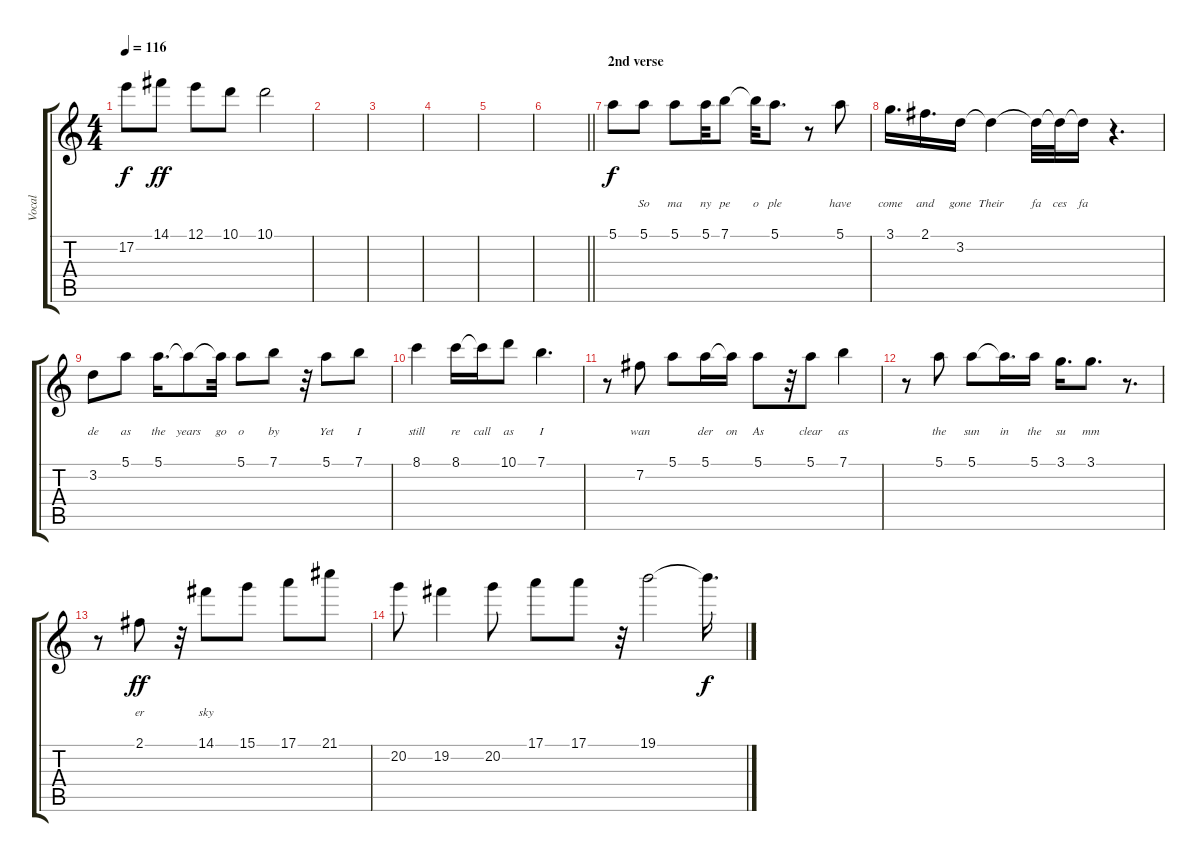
\track ("Vocal" "Vocal") {instrument electricguitarjazz}
\staff {score tabs}
\tuning (E4 B3 G3 D3 A2 E2) {hide}
\ts (4 4)
\tempo 116
\clef g2
\ks c
17.2{t}.8{dy f} 14.1.8{dy ff} 12.1.8 10.1.8 10.1.2 |
|
|
|
|
\barLineRight lightlight
|
\section ("" "2nd verse")
5.1.8{lyrics (0 "") lyrics (1 "") lyrics (2 "") lyrics (3 "") lyrics (4 "") dy f} 5.1.8{lyrics (0 "") lyrics (1 "") lyrics (2 "So") lyrics (3 "") lyrics (4 "")} 5.1.8{lyrics (0 "") lyrics (1 "") lyrics (2 "ma ") lyrics (3 "") lyrics (4 "")} 5.1.32{lyrics (0 "") lyrics (1 "") lyrics (2 "ny") lyrics (3 "") lyrics (4 "")} 7.1.8{lyrics (0 "") lyrics (1 "") lyrics (2 "pe ") lyrics (3 "") lyrics (4 "")} 7.1{t}.32{lyrics (0 "") lyrics (1 "") lyrics (2 "o ") lyrics (3 "") lyrics (4 "")} 5.1.8{d lyrics (0 "") lyrics (1 "") lyrics (2 "ple") lyrics (3 "") lyrics (4 "")} r.8 5.1.8{lyrics (0 "") lyrics (1 "") lyrics (2 "have") lyrics (3 "") lyrics (4 "")} |
3.1.16{d lyrics (0 "") lyrics (1 "") lyrics (2 "come") lyrics (3 "") lyrics (4 "")} 2.1.16{d lyrics (0 "") lyrics (1 "") lyrics (2 "and") lyrics (3 "") lyrics (4 "")} 3.2.16{lyrics (0 "") lyrics (1 "") lyrics (2 "gone") lyrics (3 "") lyrics (4 "")} 3.2{t}.4{lyrics (0 "") lyrics (1 "") lyrics (2 "Their") lyrics (3 "") lyrics (4 "")} 3.2{t}.32{lyrics (0 "") lyrics (1 "") lyrics (2 "fa ") lyrics (3 "") lyrics (4 "")} 3.2{t}.32{lyrics (0 "") lyrics (1 "") lyrics (2 "ces") lyrics (3 "") lyrics (4 "")} 3.2{t}.16{lyrics (0 "") lyrics (1 "") lyrics (2 "fa ") lyrics (3 "") lyrics (4 "")} r.4{d} |
3.2.8{lyrics (0 "") lyrics (1 "") lyrics (2 "de") lyrics (3 "") lyrics (4 "")} 5.1.8{lyrics (0 "") lyrics (1 "") lyrics (2 "as") lyrics (3 "") lyrics (4 "")} 5.1.16{d lyrics (0 "") lyrics (1 "") lyrics (2 "the") lyrics (3 "") lyrics (4 "")} 5.1{t}.8{lyrics (0 "") lyrics (1 "") lyrics (2 "years") lyrics (3 "") lyrics (4 "")} 5.1{t}.32{lyrics (0 "") lyrics (1 "") lyrics (2 "go ") lyrics (3 "") lyrics (4 "")} 5.1.8{lyrics (0 "") lyrics (1 "") lyrics (2 "o") lyrics (3 "") lyrics (4 "")} 7.1.8{lyrics (0 "") lyrics (1 "") lyrics (2 "by") lyrics (3 "") lyrics (4 "")} r.32 5.1.8{lyrics (0 "") lyrics (1 "") lyrics (2 "Yet") lyrics (3 "") lyrics (4 "")} 7.1.8{lyrics (0 "") lyrics (1 "") lyrics (2 "I") lyrics (3 "") lyrics (4 "")} |
8.1.4{lyrics (0 "") lyrics (1 "") lyrics (2 "still") lyrics (3 "") lyrics (4 "")} 8.1.16{lyrics (0 "") lyrics (1 "") lyrics (2 "re ") lyrics (3 "") lyrics (4 "")} 8.1{t}.16{lyrics (0 "") lyrics (1 "") lyrics (2 "call") lyrics (3 "") lyrics (4 "")} 10.1.8{lyrics (0 "") lyrics (1 "") lyrics (2 "as") lyrics (3 "") lyrics (4 "")} 7.1.4{d lyrics (0 "") lyrics (1 "") lyrics (2 "I") lyrics (3 "") lyrics (4 "")} |
r.8 7.2.8{lyrics (0 "") lyrics (1 "") lyrics (2 "wan ") lyrics (3 "") lyrics (4 "")} 5.1.8{lyrics (0 "") lyrics (1 "") lyrics (2 "") lyrics (3 "") lyrics (4 "")} 5.1.16{lyrics (0 "") lyrics (1 "") lyrics (2 "der") lyrics (3 "") lyrics (4 "")} 5.1{t}.16{lyrics (0 "") lyrics (1 "") lyrics (2 "on") lyrics (3 "") lyrics (4 "")} 5.1.8{lyrics (0 "") lyrics (1 "") lyrics (2 "As") lyrics (3 "") lyrics (4 "")} r.32 5.1.8{lyrics (0 "") lyrics (1 "") lyrics (2 "clear") lyrics (3 "") lyrics (4 "")} 7.1.4{lyrics (0 "") lyrics (1 "") lyrics (2 "as") lyrics (3 "") lyrics (4 "")} |
r.8 5.1.8{lyrics (0 "") lyrics (1 "") lyrics (2 "the") lyrics (3 "") lyrics (4 "")} 5.1.8{lyrics (0 "") lyrics (1 "") lyrics (2 "sun") lyrics (3 "") lyrics (4 "")} 5.1{t}.16{d lyrics (0 "") lyrics (1 "") lyrics (2 "in") lyrics (3 "") lyrics (4 "")} 5.1.16{lyrics (0 "") lyrics (1 "") lyrics (2 "the") lyrics (3 "") lyrics (4 "")} 3.1.16{d lyrics (0 "") lyrics (1 "") lyrics (2 "su ") lyrics (3 "") lyrics (4 "")} 3.1.8{d lyrics (0 "") lyrics (1 "") lyrics (2 "mm ") lyrics (3 "") lyrics (4 "")} r.8{d} |
r.8 2.1.8{lyrics (0 "") lyrics (1 "") lyrics (2 "er") lyrics (3 "") lyrics (4 "") dy ff} r.32 14.1.8{lyrics (0 "") lyrics (1 "") lyrics (2 "sky") lyrics (3 "") lyrics (4 "")} 15.1.8 17.1.8 21.1.8 |
20.2.8 19.2.4 20.2.8 17.1.8 17.1.8 r.32 19.1.2 19.1{t}.16{d dy f}
